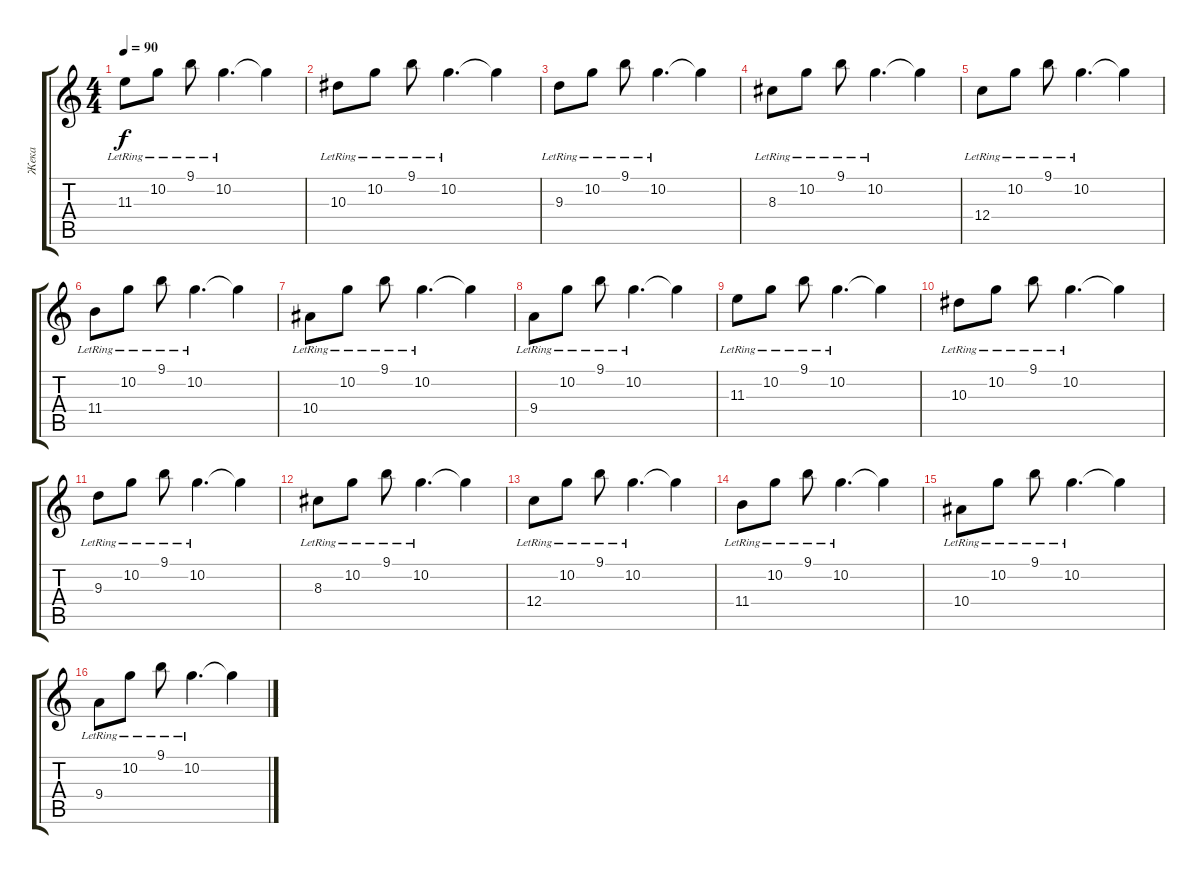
\track ("Жека" "Жека") {instrument electricguitarjazz}
\staff {score tabs}
\tuning (D4 A3 F3 C3 G2 C2) {hide}
\ts (4 4)
\tempo 90
\clef g2
\ks c
11.3{lr}.8{dy f} 10.2{lr}.8 9.1{lr}.8 10.2{lr}.4{d} 10.2{t}.4 |
10.3{lr}.8 10.2{lr}.8 9.1{lr}.8 10.2{lr}.4{d} 10.2{t}.4 |
9.3{lr}.8 10.2{lr}.8 9.1{lr}.8 10.2{lr}.4{d} 10.2{t}.4 |
8.3{lr}.8 10.2{lr}.8 9.1{lr}.8 10.2{lr}.4{d} 10.2{t}.4 |
12.4{lr}.8 10.2{lr}.8 9.1{lr}.8 10.2{lr}.4{d} 10.2{t}.4 |
11.4{lr}.8 10.2{lr}.8 9.1{lr}.8 10.2{lr}.4{d} 10.2{t}.4 |
10.4{lr}.8 10.2{lr}.8 9.1{lr}.8 10.2{lr}.4{d} 10.2{t}.4 |
9.4{lr}.8 10.2{lr}.8 9.1{lr}.8 10.2{lr}.4{d} 10.2{t}.4 |
11.3{lr}.8 10.2{lr}.8 9.1{lr}.8 10.2{lr}.4{d} 10.2{t}.4 |
10.3{lr}.8 10.2{lr}.8 9.1{lr}.8 10.2{lr}.4{d} 10.2{t}.4 |
9.3{lr}.8 10.2{lr}.8 9.1{lr}.8 10.2{lr}.4{d} 10.2{t}.4 |
8.3{lr}.8 10.2{lr}.8 9.1{lr}.8 10.2{lr}.4{d} 10.2{t}.4 |
12.4{lr}.8 10.2{lr}.8 9.1{lr}.8 10.2{lr}.4{d} 10.2{t}.4 |
11.4{lr}.8 10.2{lr}.8 9.1{lr}.8 10.2{lr}.4{d} 10.2{t}.4 |
10.4{lr}.8 10.2{lr}.8 9.1{lr}.8 10.2{lr}.4{d} 10.2{t}.4 |
9.4{lr}.8 10.2{lr}.8 9.1{lr}.8 10.2{lr}.4{d} 10.2{t}.4
